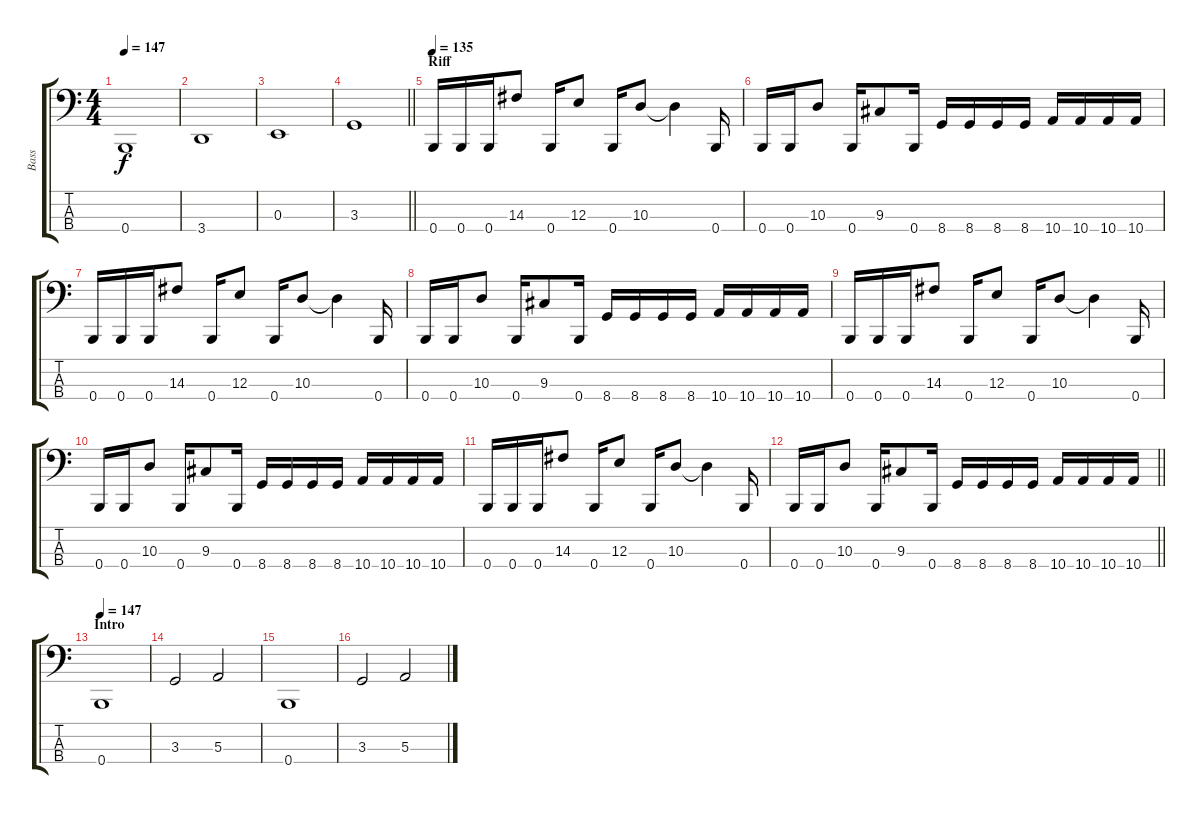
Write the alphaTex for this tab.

\track ("Bass" "Bass") {instrument electricbasspick}
\staff {score tabs}
\tuning (D2 A1 E1 B0) {hide}
\ts (4 4)
\tempo 147
\clef f4
\ks c
0.4.1{dy f} |
3.4.1 |
0.3.1 |
\barLineRight lightlight
3.3.1 |
\section ("" "Riff")
\tempo 135
0.4.16 0.4.16 0.4.16 14.3.8 0.4.16 12.3.8 0.4.16 10.3.8 10.3{t}.4 0.4.16 |
0.4.16 0.4.16 10.3.8 0.4.16 9.3.8 0.4.16 8.4.16 8.4.16 8.4.16 8.4.16 10.4.16 10.4.16 10.4.16 10.4.16 |
0.4.16 0.4.16 0.4.16 14.3.8 0.4.16 12.3.8 0.4.16 10.3.8 10.3{t}.4 0.4.16 |
0.4.16 0.4.16 10.3.8 0.4.16 9.3.8 0.4.16 8.4.16 8.4.16 8.4.16 8.4.16 10.4.16 10.4.16 10.4.16 10.4.16 |
0.4.16 0.4.16 0.4.16 14.3.8 0.4.16 12.3.8 0.4.16 10.3.8 10.3{t}.4 0.4.16 |
0.4.16 0.4.16 10.3.8 0.4.16 9.3.8 0.4.16 8.4.16 8.4.16 8.4.16 8.4.16 10.4.16 10.4.16 10.4.16 10.4.16 |
0.4.16 0.4.16 0.4.16 14.3.8 0.4.16 12.3.8 0.4.16 10.3.8 10.3{t}.4 0.4.16 |
\barLineRight lightlight
0.4.16 0.4.16 10.3.8 0.4.16 9.3.8 0.4.16 8.4.16 8.4.16 8.4.16 8.4.16 10.4.16 10.4.16 10.4.16 10.4.16 |
\section ("" "Intro")
\tempo 147
0.4.1 |
3.3.2 5.3.2 |
0.4.1 |
3.3.2 5.3.2
